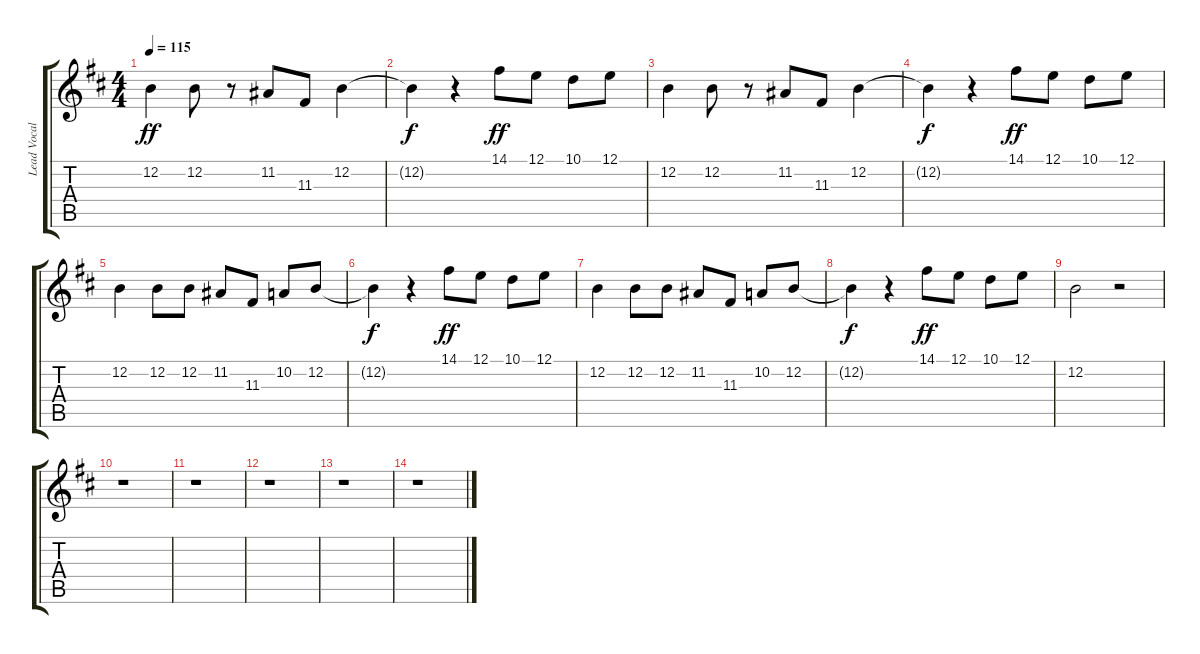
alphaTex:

\track ("Lead Vocal" "Lead Vocal") {instrument englishhorn}
\staff {score tabs}
\tuning (E4 B3 G3 D3 A2 E2) {hide}
\ts (4 4)
\tempo 115
\clef g2
\ks d
12.2.4{dy ff} 12.2.8 r.8 11.2.8 11.3.8 12.2.4 |
12.2{t}.4{dy f} r.4 14.1.8{dy ff} 12.1.8 10.1.8 12.1.8 |
12.2.4 12.2.8 r.8 11.2.8 11.3.8 12.2.4 |
12.2{t}.4{dy f} r.4 14.1.8{dy ff} 12.1.8 10.1.8 12.1.8 |
12.2.4 12.2.8 12.2.8 11.2.8 11.3.8 10.2.8 12.2.8 |
12.2{t}.4{dy f} r.4 14.1.8{dy ff} 12.1.8 10.1.8 12.1.8 |
12.2.4 12.2.8 12.2.8 11.2.8 11.3.8 10.2.8 12.2.8 |
12.2{t}.4{dy f} r.4 14.1.8{dy ff} 12.1.8 10.1.8 12.1.8 |
12.2.2 r.2 |
r.1 |
r.1 |
r.1 |
r.1 |
r.1
